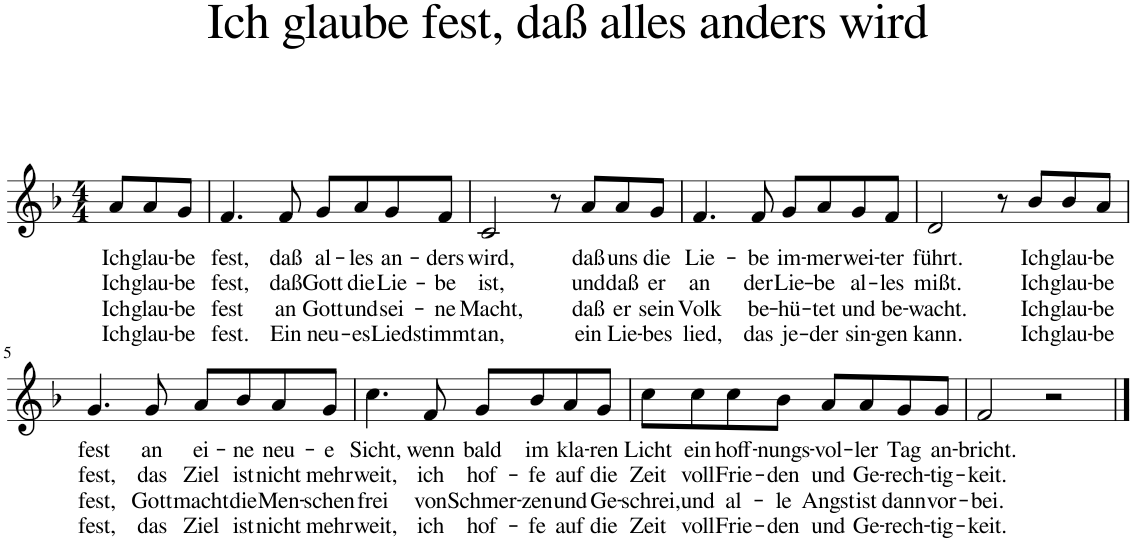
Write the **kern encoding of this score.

**kern	**text	**text	**text	**text
*part1	*part1	*part1	*part1	*part1
*staff1	*staff1	*staff1	*staff1	*staff1
*I"Piano	*	*	*	*
*I'Pno.	*	*	*	*
*clefG2	*	*	*	*
*k[b-]	*	*	*	*
*M4/4	*	*	*	*
=	=	=	=	=
!	!LO:LY:b	!LO:LY:b	!LO:LY:b	!LO:LY:b
8a/L	Ich	Ich	Ich	Ich
!	!LO:LY:b	!LO:LY:b	!LO:LY:b	!LO:LY:b
8a/	glau-	glau-	glau-	glau-
!	!LO:LY:b	!LO:LY:b	!LO:LY:b	!LO:LY:b
8g/J	-be	-be	-be	-be
=1	=1	=1	=1	=1
!	!LO:LY:b	!LO:LY:b	!LO:LY:b	!LO:LY:b
4.f/	fest,	fest,	fest	fest.
!	!LO:LY:b	!LO:LY:b	!LO:LY:b	!LO:LY:b
8f/	daß	daß	an	Ein
!	!LO:LY:b	!LO:LY:b	!LO:LY:b	!LO:LY:b
8g/L	al-	Gott	Gott	neu-
!	!LO:LY:b	!LO:LY:b	!LO:LY:b	!LO:LY:b
8a/	-les	die	und	-es
!	!LO:LY:b	!LO:LY:b	!LO:LY:b	!LO:LY:b
8g/	an-	Lie-	sei-	Lied
!	!LO:LY:b	!LO:LY:b	!LO:LY:b	!LO:LY:b
8f/J	-ders	-be	-ne	stimmt
=2	=2	=2	=2	=2
!	!LO:LY:b	!LO:LY:b	!LO:LY:b	!LO:LY:b
2c/	wird,	ist,	Macht,	an,
8r	.	.	.	.
!	!LO:LY:b	!LO:LY:b	!LO:LY:b	!LO:LY:b
8a/L	daß	und	daß	ein
!	!LO:LY:b	!LO:LY:b	!LO:LY:b	!LO:LY:b
8a/	uns	daß	er	Lie-
!	!LO:LY:b	!LO:LY:b	!LO:LY:b	!LO:LY:b
8g/J	die	er	sein	-bes
=3	=3	=3	=3	=3
!	!LO:LY:b	!LO:LY:b	!LO:LY:b	!LO:LY:b
4.f/	Lie-	an	Volk	lied,
!	!LO:LY:b	!LO:LY:b	!LO:LY:b	!LO:LY:b
8f/	-be	der	be-	das
!	!LO:LY:b	!LO:LY:b	!LO:LY:b	!LO:LY:b
8g/L	im-	Lie-	-hü-	je-
!	!LO:LY:b	!LO:LY:b	!LO:LY:b	!LO:LY:b
8a/	-mer	-be	-tet	-der
!	!LO:LY:b	!LO:LY:b	!LO:LY:b	!LO:LY:b
8g/	wei-	al-	und	sin-
!	!LO:LY:b	!LO:LY:b	!LO:LY:b	!LO:LY:b
8f/J	-ter	-les	be-	-gen
=4	=4	=4	=4	=4
!	!LO:LY:b	!LO:LY:b	!LO:LY:b	!LO:LY:b
2d/	führt.	mißt.	-wacht.	kann.
8r	.	.	.	.
!	!LO:LY:b	!LO:LY:b	!LO:LY:b	!LO:LY:b
8b-/L	Ich	Ich	Ich	Ich
!	!LO:LY:b	!LO:LY:b	!LO:LY:b	!LO:LY:b
8b-/	glau-	glau-	glau-	glau-
!	!LO:LY:b	!LO:LY:b	!LO:LY:b	!LO:LY:b
8a/J	-be	-be	-be	-be
!!LO:LB:g=z
=5	=5	=5	=5	=5
!	!LO:LY:b	!LO:LY:b	!LO:LY:b	!LO:LY:b
4.g/	fest	fest,	fest,	fest,
!	!LO:LY:b	!LO:LY:b	!LO:LY:b	!LO:LY:b
8g/	an	das	Gott	das
!	!LO:LY:b	!LO:LY:b	!LO:LY:b	!LO:LY:b
8a/L	ei-	Ziel	macht	Ziel
!	!LO:LY:b	!LO:LY:b	!LO:LY:b	!LO:LY:b
8b-/	-ne	ist	die	ist
!	!LO:LY:b	!LO:LY:b	!LO:LY:b	!LO:LY:b
8a/	neu-	nicht	Men-	nicht
!	!LO:LY:b	!LO:LY:b	!LO:LY:b	!LO:LY:b
8g/J	-e	mehr	-schen	mehr
=6	=6	=6	=6	=6
!	!LO:LY:b	!LO:LY:b	!LO:LY:b	!LO:LY:b
4.cc\	Sicht,	weit,	frei	weit,
!	!LO:LY:b	!LO:LY:b	!LO:LY:b	!LO:LY:b
8f/	wenn	ich	von	ich
!	!LO:LY:b	!LO:LY:b	!LO:LY:b	!LO:LY:b
8g/L	bald	hof-	Schmer-	hof-
!	!LO:LY:b	!LO:LY:b	!LO:LY:b	!LO:LY:b
8b-/	im	-fe	-zen	-fe
!	!LO:LY:b	!LO:LY:b	!LO:LY:b	!LO:LY:b
8a/	kla-	auf	und	auf
!	!LO:LY:b	!LO:LY:b	!LO:LY:b	!LO:LY:b
8g/J	-ren	die	Ge-	die
=7	=7	=7	=7	=7
!	!LO:LY:b	!LO:LY:b	!LO:LY:b	!LO:LY:b
8cc\L	Licht	Zeit	-schrei,	Zeit
!	!LO:LY:b	!LO:LY:b	!LO:LY:b	!LO:LY:b
8cc\	ein	voll	und	voll
!	!LO:LY:b	!LO:LY:b	!LO:LY:b	!LO:LY:b
8cc\	hoff-	Frie-	al-	Frie-
!	!LO:LY:b	!LO:LY:b	!LO:LY:b	!LO:LY:b
8b-\J	-nungs-	-den	-le	-den
!	!LO:LY:b	!LO:LY:b	!LO:LY:b	!LO:LY:b
8a/L	-vol-	und	Angst	und
!	!LO:LY:b	!LO:LY:b	!LO:LY:b	!LO:LY:b
8a/	-ler	Ge-	ist	Ge-
!	!LO:LY:b	!LO:LY:b	!LO:LY:b	!LO:LY:b
8g/	Tag	-rech-	dann	-rech-
!	!LO:LY:b	!LO:LY:b	!LO:LY:b	!LO:LY:b
8g/J	an-	-tig-	vor-	-tig-
=8	=8	=8	=8	=8
!	!LO:LY:b	!LO:LY:b	!LO:LY:b	!LO:LY:b
2f/	-bricht.	-keit.	-bei.	-keit.
2r	.	.	.	.
==	==	==	==	==
*-	*-	*-	*-	*-
